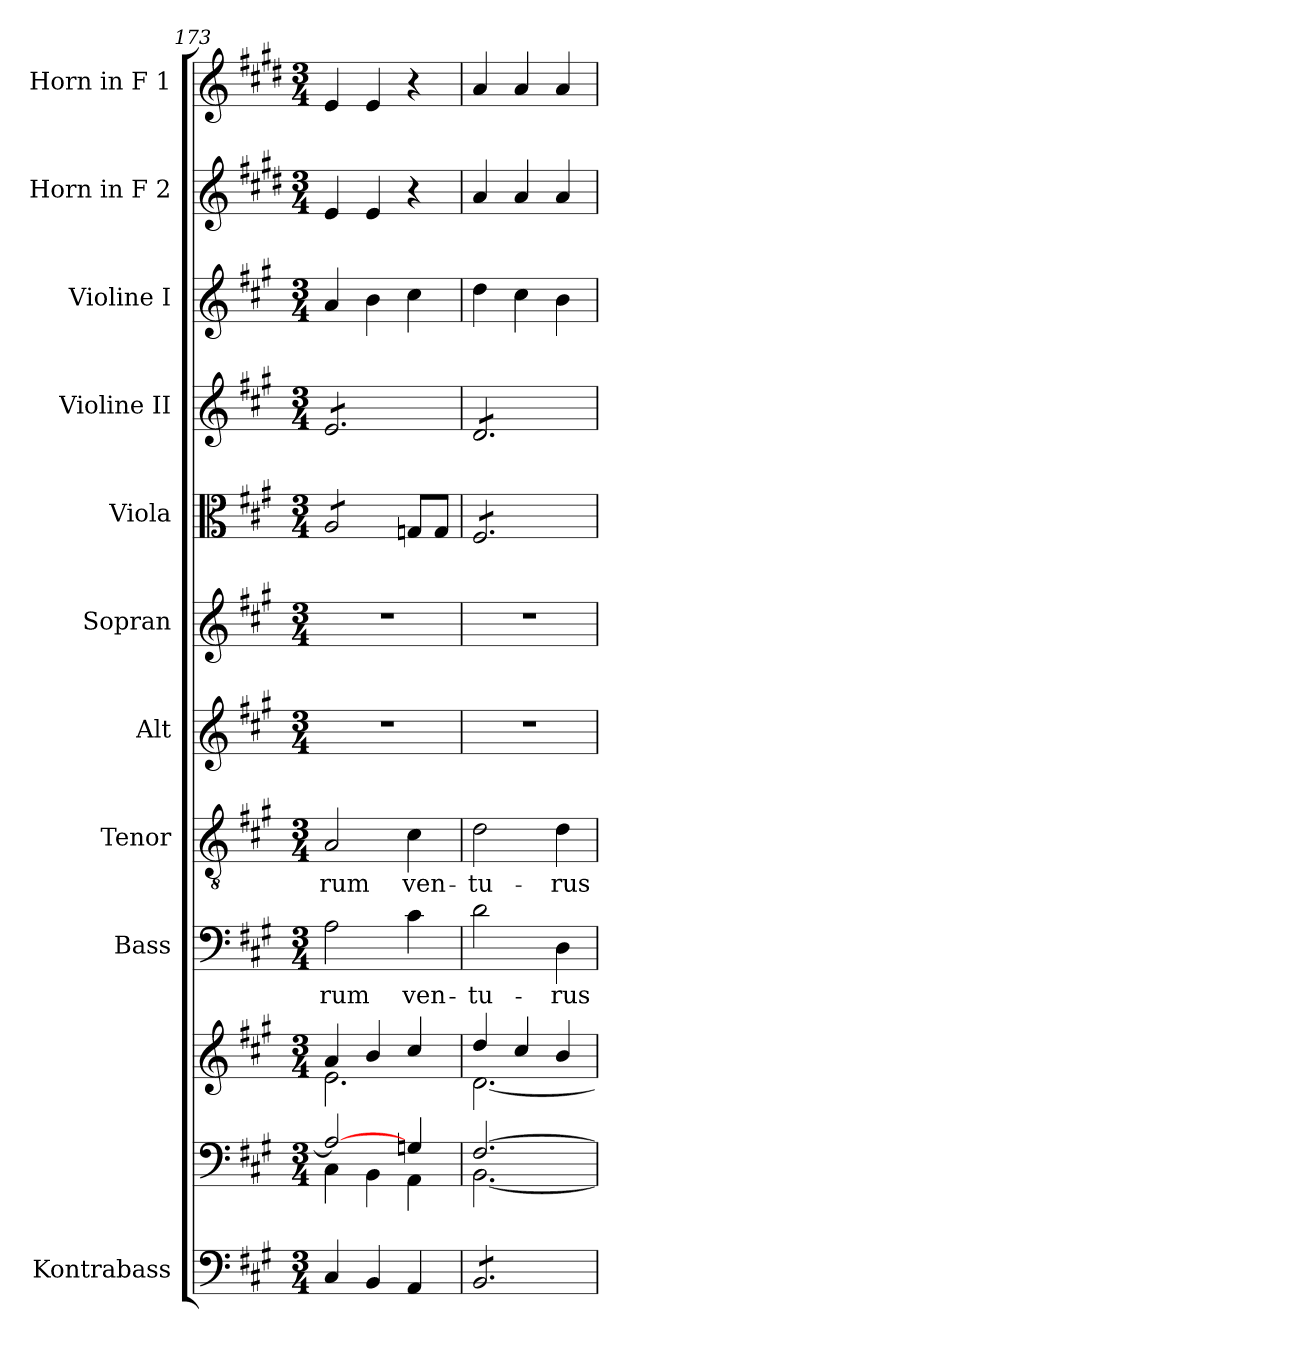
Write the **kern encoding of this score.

**kern	**kern	**kern	**kern	**text	**kern	**text	**kern	**kern	**kern	**kern	**kern	**kern	**kern
*part11	*part10	*part10	*part9	*part9	*part8	*part8	*part7	*part6	*part5	*part4	*part3	*part2	*part1
*staff12	*staff11	*staff10	*staff9	*staff9	*staff8	*staff8	*staff7	*staff6	*staff5	*staff4	*staff3	*staff2	*staff1
*I"Kontrabass	*	*	*I"Bass	*	*I"Tenor	*	*I"Alt	*I"Sopran	*I"Viola	*I"Violine II	*I"Violine I	*I"Horn in F 2	*I"Horn in F 1
*I'Kb.	*	*	*I'B.	*	*I'T.	*	*I'A.	*I'S.	*I'Vla.	*I'Vl. II	*I'Vl. I	*	*
*clefF4	*clefF4	*clefG2	*clefF4	*	*clefGv2	*	*clefG2	*clefG2	*clefC3	*clefG2	*clefG2	*clefG2	*clefG2
*ITrd7c12	*	*	*	*	*	*	*	*	*	*	*	*ITrd4c7	*ITrd4c7
*k[f#c#g#]	*k[f#c#g#]	*k[f#c#g#]	*k[f#c#g#]	*	*k[f#c#g#]	*	*k[f#c#g#]	*k[f#c#g#]	*k[f#c#g#]	*k[f#c#g#]	*k[f#c#g#]	*k[f#c#g#]	*k[f#c#g#]
*A:	*A:	*A:	*A:	*	*A:	*	*A:	*A:	*A:	*A:	*A:	*A:	*A:
*M3/4	*M3/4	*M3/4	*M3/4	*	*M3/4	*	*M3/4	*M3/4	*M3/4	*M3/4	*M3/4	*M3/4	*M3/4
=173	=173	=173	=173	=173	=173	=173	=173	=173	=173	=173	=173	=173	=173
*	*^	*^	*	*	*	*	*	*	*	*	*	*	*
!	!	!	!	!	!	!LO:LY:b	!	!LO:LY:b	!	!	!	!	!	!	!
*	*	*	*	*	*	*	*	*	*	*	*tremolo	*	*	*	*
*	*	*	*	*	*	*	*	*	*	*	*	*tremolo	*	*	*
4CC#/	2A/_	4C#\	4a/	2.e\	2A\	-rum	2A/	-rum	2.r	2.r	8A/L	8e/L	4a/	4A/	4A/
.	.	.	.	.	.	.	.	.	.	.	8A/	8e/	.	.	.
4BBB/	.	4BB\	4b/	.	.	.	.	.	.	.	8A/	8e/	4b\	4A/	4A/
.	.	.	.	.	.	.	.	.	.	.	8A/J	8e/	.	.	.
*	*	*	*	*	*	*	*	*	*	*	*Xtremolo	*	*	*	*
!	!	!	!	!	!	!LO:LY:b	!	!LO:LY:b	!	!	!	!	!	!	!
4AAA/	4Gn/	4AA\	4cc#/	.	4c#\	ven-	4c#\	ven-	.	.	8Gn/L	8e/	4cc#\	4r	4r
.	.	.	.	.	.	.	.	.	.	.	8G/J	8e/J	.	.	.
=174	=174	=174	=174	=174	=174	=174	=174	=174	=174	=174	=174	=174	=174	=174	=174
!	!	!	!	!	!	!LO:LY:b	!	!LO:LY:b	!	!	!	!	!	!	!
*tremolo	*	*	*	*	*	*	*	*	*	*	*	*	*	*	*
*	*	*	*	*	*	*	*	*	*	*	*tremolo	*	*	*	*
8BBB/L	[>2.F#/	[<2.BB\	4dd/	[<2.d\	2d\	-tu-	2d\	-tu-	2.r	2.r	8F#/L	8d/L	4dd\	4d/	4d/
8BBB/	.	.	.	.	.	.	.	.	.	.	8F#/	8d/	.	.	.
8BBB/	.	.	4cc#/	.	.	.	.	.	.	.	8F#/	8d/	4cc#\	4d/	4d/
8BBB/	.	.	.	.	.	.	.	.	.	.	8F#/	8d/	.	.	.
!	!	!	!	!	!	!LO:LY:b	!	!LO:LY:b	!	!	!	!	!	!	!
8BBB/	.	.	4b/	.	4D\	-rus	4d\	-rus	.	.	8F#/	8d/	4b\	4d/	4d/
8BBB/J	.	.	.	.	.	.	.	.	.	.	8F#/J	8d/J	.	.	.
*	*	*	*	*	*	*	*	*	*	*	*	*Xtremolo	*	*	*
*	*	*	*	*	*	*	*	*	*	*	*Xtremolo	*	*	*	*
*Xtremolo	*	*	*	*	*	*	*	*	*	*	*	*	*	*	*
*	*v	*v	*	*	*	*	*	*	*	*	*	*	*	*	*
*	*	*v	*v	*	*	*	*	*	*	*	*	*	*	*
=	=	=	=	=	=	=	=	=	=	=	=	=	=
*-	*-	*-	*-	*-	*-	*-	*-	*-	*-	*-	*-	*-	*-
